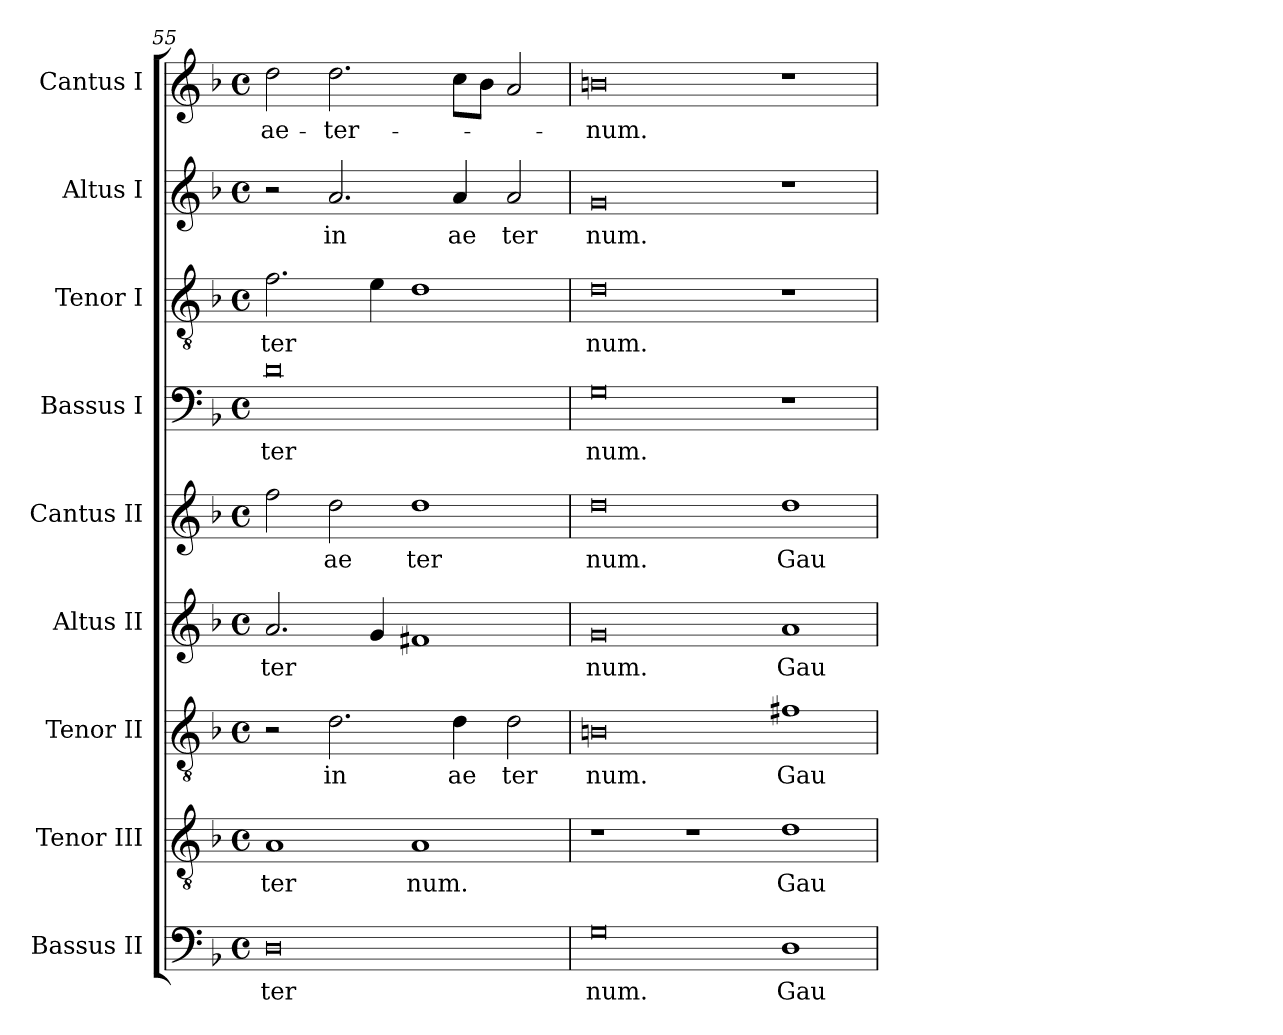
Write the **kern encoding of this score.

**kern	**text	**kern	**text	**kern	**text	**kern	**text	**kern	**text	**kern	**text	**kern	**text	**kern	**text	**kern	**text
*part9	*part9	*part8	*part8	*part7	*part7	*part6	*part6	*part5	*part5	*part4	*part4	*part3	*part3	*part2	*part2	*part1	*part1
*staff9	*staff9	*staff8	*staff8	*staff7	*staff7	*staff6	*staff6	*staff5	*staff5	*staff4	*staff4	*staff3	*staff3	*staff2	*staff2	*staff1	*staff1
*I"Bassus II	*	*I"Tenor III	*	*I"Tenor II	*	*I"Altus II	*	*I"Cantus II	*	*I"Bassus I	*	*I"Tenor I	*	*I"Altus I	*	*I"Cantus I	*
*clefF4	*	*clefGv2	*	*clefGv2	*	*clefG2	*	*clefG2	*	*clefF4	*	*clefGv2	*	*clefG2	*	*clefG2	*
*k[b-]	*	*k[b-]	*	*k[b-]	*	*k[b-]	*	*k[b-]	*	*k[b-]	*	*k[b-]	*	*k[b-]	*	*k[b-]	*
*F:	*	*F:	*	*F:	*	*F:	*	*F:	*	*F:	*	*F:	*	*F:	*	*F:	*
*M4/4	*	*M4/4	*	*M4/4	*	*M4/4	*	*M4/4	*	*M4/4	*	*M4/4	*	*M4/4	*	*M4/4	*
*met(c)	*	*met(c)	*	*met(c)	*	*met(c)	*	*met(c)	*	*met(c)	*	*met(c)	*	*met(c)	*	*met(c)	*
=55	=55	=55	=55	=55	=55	=55	=55	=55	=55	=55	=55	=55	=55	=55	=55	=55	=55
!	!LO:LY:b:cj	!	!LO:LY:b:cj	!	!	!	!LO:LY:b	!	!	!	!LO:LY:b:cj	!	!LO:LY:b	!	!	!	!LO:LY:b:cj
0D	ter	1A	ter	2r	.	2.a/	ter	2ff\	.	0d	ter	2.f\	ter	2r	.	2dd\	ae-
!	!	!	!	!	!LO:LY:b:cj	!	!	!	!LO:LY:b:cj	!	!	!	!	!	!LO:LY:b:cj	!	!LO:LY:b
.	.	.	.	2.d\	in	.	.	2dd\	ae	.	.	.	.	2.a/	in	2.dd\	-ter-
.	.	.	.	.	.	4g/	.	.	.	.	.	4e\	.	.	.	.	.
!	!	!	!LO:LY:b:cj	!	!	!	!	!	!LO:LY:b:cj	!	!	!	!	!	!	!	!
.	.	1A	num.	.	.	1f#X	.	1dd	ter	.	.	1d	.	.	.	.	.
!	!	!	!	!	!LO:LY:b:cj	!	!	!	!	!	!	!	!	!	!LO:LY:b:cj	!	!
.	.	.	.	4d\	ae	.	.	.	.	.	.	.	.	4a/	ae	8cc\L	.
.	.	.	.	.	.	.	.	.	.	.	.	.	.	.	.	8b-\J	.
!	!	!	!	!	!LO:LY:b:cj	!	!	!	!	!	!	!	!	!	!LO:LY:b:cj	!	!
.	.	.	.	2d\	ter	.	.	.	.	.	.	.	.	2a/	ter	2a/	.
=56	=56	=56	=56	=56	=56	=56	=56	=56	=56	=56	=56	=56	=56	=56	=56	=56	=56
!	!LO:LY:b:cj	!	!	!	!LO:LY:b:cj	!	!LO:LY:b:cj	!	!LO:LY:b:cj	!	!LO:LY:b:cj	!	!LO:LY:b:cj	!	!LO:LY:b:cj	!	!LO:LY:b:cj
0G	num.	1r	.	0Bn	num.	0g	num.	0dd	num.	0G	num.	0d	num.	0g	num.	0bn	-num.
.	.	1r	.	.	.	.	.	.	.	.	.	.	.	.	.	.	.
!	!LO:LY:b:cj	!	!LO:LY:b:cj	!	!LO:LY:b:cj	!	!LO:LY:b:cj	!	!LO:LY:b:cj	!	!	!	!	!	!	!	!
1D	Gau	1d	Gau	1f#X	Gau	1a	Gau	1dd	Gau	1r	.	1r	.	1r	.	1r	.
=	=	=	=	=	=	=	=	=	=	=	=	=	=	=	=	=	=
*-	*-	*-	*-	*-	*-	*-	*-	*-	*-	*-	*-	*-	*-	*-	*-	*-	*-
